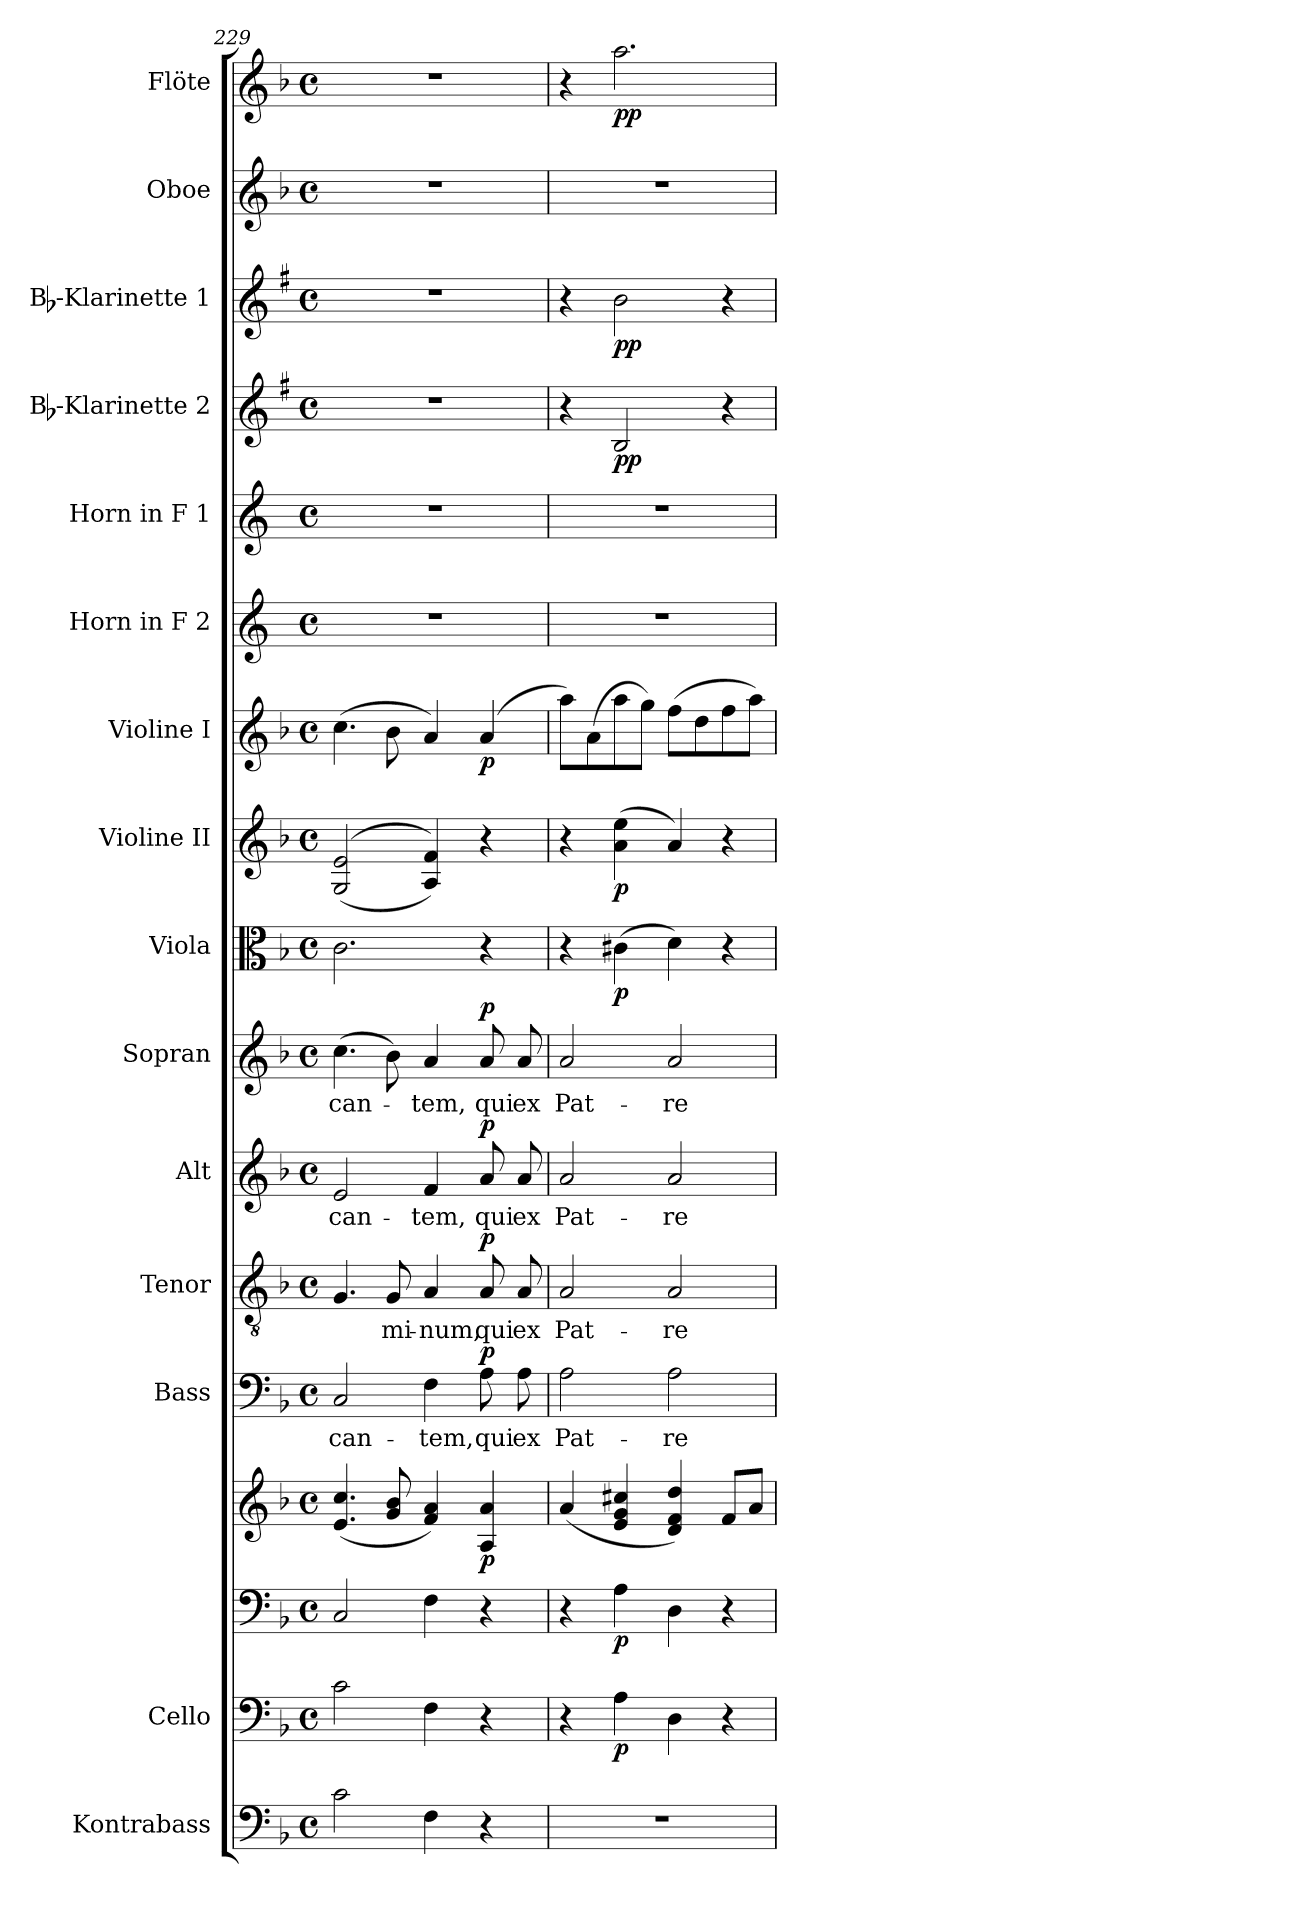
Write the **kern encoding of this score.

**kern	**kern	**dynam	**kern	**kern	**dynam	**kern	**text	**dynam	**kern	**text	**dynam	**kern	**text	**dynam	**kern	**text	**dynam	**kern	**dynam	**kern	**dynam	**kern	**dynam	**kern	**kern	**kern	**dynam	**kern	**dynam	**kern	**kern	**dynam
*part16	*part15	*part15	*part14	*part14	*part14	*part13	*part13	*part13	*part12	*part12	*part12	*part11	*part11	*part11	*part10	*part10	*part10	*part9	*part9	*part8	*part8	*part7	*part7	*part6	*part5	*part4	*part4	*part3	*part3	*part2	*part1	*part1
*staff17	*staff16	*staff16	*staff15	*staff14	*staff14/15	*staff13	*staff13	*staff13	*staff12	*staff12	*staff12	*staff11	*staff11	*staff11	*staff10	*staff10	*staff10	*staff9	*staff9	*staff8	*staff8	*staff7	*staff7	*staff6	*staff5	*staff4	*staff4	*staff3	*staff3	*staff2	*staff1	*staff1
*I"Kontrabass	*I"Cello	*	*	*	*	*I"Bass	*	*	*I"Tenor	*	*	*I"Alt	*	*	*I"Sopran	*	*	*I"Viola	*	*I"Violine II	*	*I"Violine I	*	*I"Horn in F 2	*I"Horn in F 1	*I"Bb-Klarinette 2	*	*I"Bb-Klarinette 1	*	*I"Oboe	*I"Flöte	*
*I'Kb.	*	*	*	*	*	*I'B.	*	*	*I'T.	*	*	*I'A.	*	*	*I'S.	*	*	*I'Vla.	*	*I'Vl. II	*	*I'Vl. I	*	*	*	*I'Bb Kl. 2	*	*I'Bb Kl. 1	*	*I'Ob.	*I'Fl.	*
*clefF4	*clefF4	*	*clefF4	*clefG2	*	*clefF4	*	*	*clefGv2	*	*	*clefG2	*	*	*clefG2	*	*	*clefC3	*	*clefG2	*	*clefG2	*	*clefG2	*clefG2	*clefG2	*	*clefG2	*	*clefG2	*clefG2	*
*ITrd7c12	*	*	*	*	*	*	*	*	*	*	*	*	*	*	*	*	*	*	*	*	*	*	*	*ITrd4c7	*ITrd4c7	*ITrd1c2	*	*ITrd1c2	*	*	*	*
*k[b-]	*k[b-]	*	*k[b-]	*k[b-]	*	*k[b-]	*	*	*k[b-]	*	*	*k[b-]	*	*	*k[b-]	*	*	*k[b-]	*	*k[b-]	*	*k[b-]	*	*k[b-]	*k[b-]	*k[b-]	*	*k[b-]	*	*k[b-]	*k[b-]	*
*F:	*F:	*	*F:	*F:	*	*F:	*	*	*F:	*	*	*F:	*	*	*F:	*	*	*F:	*	*F:	*	*F:	*	*F:	*F:	*F:	*	*F:	*	*F:	*F:	*
*M4/4	*M4/4	*	*M4/4	*M4/4	*	*M4/4	*	*	*M4/4	*	*	*M4/4	*	*	*M4/4	*	*	*M4/4	*	*M4/4	*	*M4/4	*	*M4/4	*M4/4	*M4/4	*	*M4/4	*	*M4/4	*M4/4	*
*met(c)	*met(c)	*	*met(c)	*met(c)	*	*met(c)	*	*	*met(c)	*	*	*met(c)	*	*	*met(c)	*	*	*met(c)	*	*met(c)	*	*met(c)	*	*met(c)	*met(c)	*met(c)	*	*met(c)	*	*met(c)	*met(c)	*
=229	=229	=229	=229	=229	=229	=229	=229	=229	=229	=229	=229	=229	=229	=229	=229	=229	=229	=229	=229	=229	=229	=229	=229	=229	=229	=229	=229	=229	=229	=229	=229	=229
!	!	!	!	!	!	!	!LO:LY:b	!	!	!	!	!	!LO:LY:b	!	!	!LO:LY:b	!	!	!	!	!	!	!	!	!	!	!	!	!	!	!	!
2C\	2c\	.	2C/	(4.e/ 4.cc/	.	2C/	-can-	.	4.G/	.	.	2e/	-can-	.	(>4.cc\	-can-	.	2.c\	.	((<2G/ 2e/	.	(>4.cc\	.	1r	1r	1r	.	1r	.	1r	1r	.
!	!	!	!	!	!	!	!	!	!	!LO:LY:b	!	!	!	!	!	!	!	!	!	!	!	!	!	!	!	!	!	!	!	!	!	!
.	.	.	.	8g/ 8b-/	.	.	.	.	8G/	-mi-	.	.	.	.	8b-\)	.	.	.	.	.	.	8b-\	.	.	.	.	.	.	.	.	.	.
!	!	!	!	!	!	!	!LO:LY:b	!	!	!LO:LY:b	!	!	!LO:LY:b	!	!	!LO:LY:b	!	!	!	!	!	!	!	!	!	!	!	!	!	!	!	!
4FF\	4F\	.	4F\	4f/ 4a/)	.	4F\	-tem,	.	4A/	-num,	.	4f/	-tem,	.	4a/	-tem,	.	.	.	4A/ 4f/))	.	4a/)	.	.	.	.	.	.	.	.	.	.
!	!	!	!	!	!LO:DY:b	!	!LO:LY:b	!LO:DY:a	!	!LO:LY:b	!LO:DY:a	!	!LO:LY:b	!LO:DY:a	!	!LO:LY:b	!LO:DY:a	!	!	!	!	!	!LO:DY:b	!	!	!	!	!	!	!	!	!
4r	4r	.	4r	4A/ 4a/	p	8A\	qui	p	8A/	qui	p	8a/	qui	p	8a/	qui	p	4r	.	4r	.	(4a/	p	.	.	.	.	.	.	.	.	.
!	!	!	!	!	!	!	!LO:LY:b	!	!	!LO:LY:b	!	!	!LO:LY:b	!	!	!LO:LY:b	!	!	!	!	!	!	!	!	!	!	!	!	!	!	!	!
.	.	.	.	.	.	8A\	ex	.	8A/	ex	.	8a/	ex	.	8a/	ex	.	.	.	.	.	.	.	.	.	.	.	.	.	.	.	.
=230	=230	=230	=230	=230	=230	=230	=230	=230	=230	=230	=230	=230	=230	=230	=230	=230	=230	=230	=230	=230	=230	=230	=230	=230	=230	=230	=230	=230	=230	=230	=230	=230
!	!	!	!	!	!	!	!LO:LY:b	!	!	!LO:LY:b	!	!	!LO:LY:b	!	!	!LO:LY:b	!	!	!	!	!	!	!	!	!	!	!	!	!	!	!	!
1r	4r	.	4r	(4a/	.	2A\	Pat-	.	2A/	Pat-	.	2a/	Pat-	.	2a/	Pat-	.	4r	.	4r	.	8aa\L)	.	1r	1r	4r	.	4r	.	1r	4r	.
.	.	.	.	.	.	.	.	.	.	.	.	.	.	.	.	.	.	.	.	.	.	(>8a\	.	.	.	.	.	.	.	.	.	.
!	!	!LO:DY:b	!	!	!LO:DY:b=2	!	!	!	!	!	!	!	!	!	!	!	!	!	!LO:DY:b	!	!LO:DY:b	!	!	!	!	!	!LO:DY:b	!	!LO:DY:b	!	!	!LO:DY:b
.	4A\	p	4A\	4e/ 4g/ 4cc#X/	p	.	.	.	.	.	.	.	.	.	.	.	.	(>4c#X\	p	(>4a\ 4ee\	p	8aa\	.	.	.	2A/	pp	2a\	pp	.	2.aa\	pp
.	.	.	.	.	.	.	.	.	.	.	.	.	.	.	.	.	.	.	.	.	.	8gg\J)	.	.	.	.	.	.	.	.	.	.
!	!	!	!	!	!	!	!LO:LY:b	!	!	!LO:LY:b	!	!	!LO:LY:b	!	!	!LO:LY:b	!	!	!	!	!	!	!	!	!	!	!	!	!	!	!	!
.	4D\	.	4D\	4d/ 4f/ 4dd/)	.	2A\	-re	.	2A/	-re	.	2a/	-re	.	2a/	-re	.	4d\)	.	4a/)	.	(>8ff\L	.	.	.	.	.	.	.	.	.	.
.	.	.	.	.	.	.	.	.	.	.	.	.	.	.	.	.	.	.	.	.	.	8dd\	.	.	.	.	.	.	.	.	.	.
.	4r	.	4r	8f/L	.	.	.	.	.	.	.	.	.	.	.	.	.	4r	.	4r	.	8ff\	.	.	.	4r	.	4r	.	.	.	.
.	.	.	.	8a/J	.	.	.	.	.	.	.	.	.	.	.	.	.	.	.	.	.	8aa\J)	.	.	.	.	.	.	.	.	.	.
=	=	=	=	=	=	=	=	=	=	=	=	=	=	=	=	=	=	=	=	=	=	=	=	=	=	=	=	=	=	=	=	=
*-	*-	*-	*-	*-	*-	*-	*-	*-	*-	*-	*-	*-	*-	*-	*-	*-	*-	*-	*-	*-	*-	*-	*-	*-	*-	*-	*-	*-	*-	*-	*-	*-
